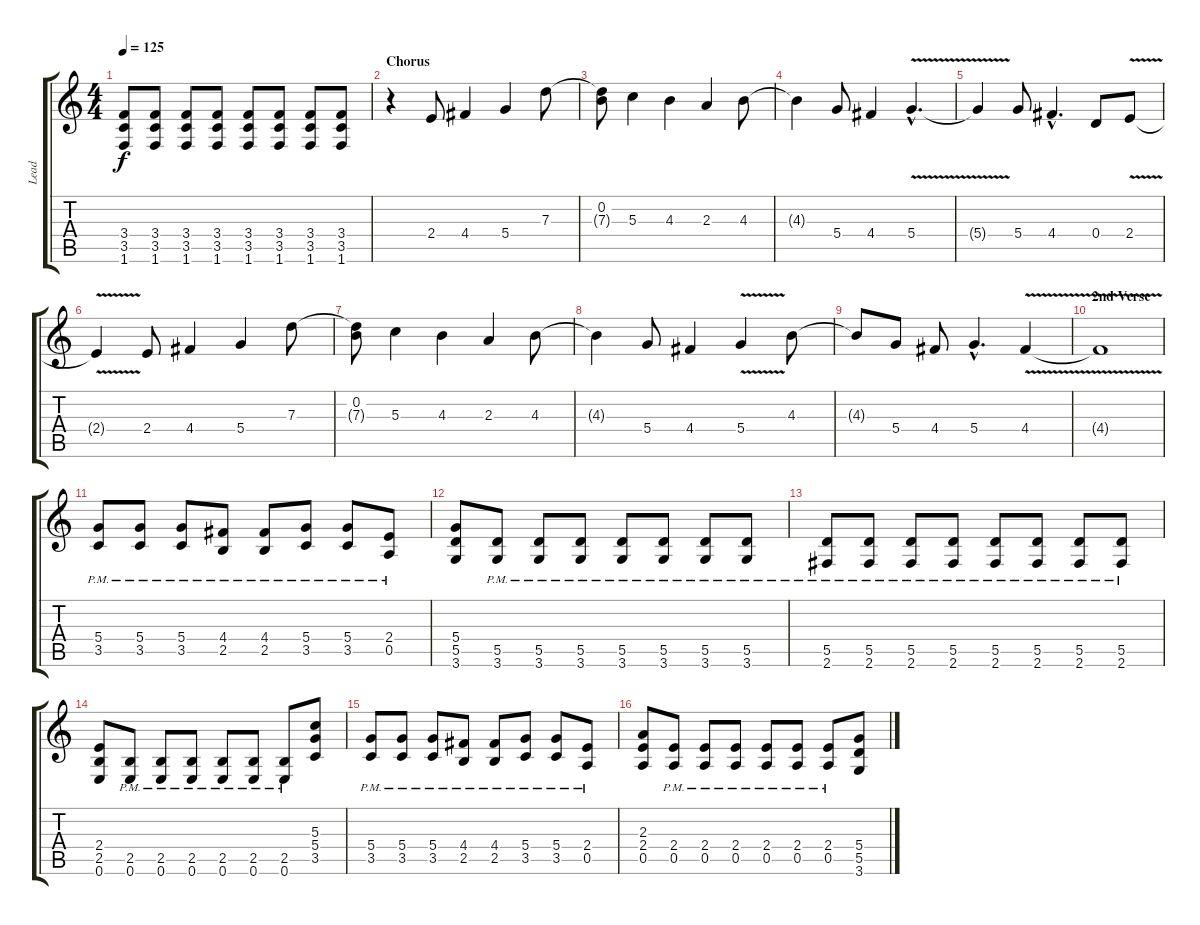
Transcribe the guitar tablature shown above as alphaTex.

\track ("Lead" "Lead") {instrument distortionguitar}
\staff {score tabs}
\tuning (E4 B3 G3 D3 A2 E2) {hide}
\ts (4 4)
\tempo 125
\clef g2
\ks c
(3.4{t} 3.5{t} 1.6{t}).8{dy f} (3.4 3.5 1.6).8 (3.4 3.5 1.6).8 (3.4 3.5 1.6).8 (3.4 3.5 1.6).8 (3.4 3.5 1.6).8 (3.4 3.5 1.6).8 (3.4 3.5 1.6).8 |
\section ("" "Chorus")
r.4 2.4.8 4.4.4 5.4.4 7.3.8 |
(0.2 7.3{t}).8 5.3.4 4.3.4 2.3.4 4.3.8 |
4.3{t}.4 5.4.8 4.4.4 5.4{v hac}.4{d} |
5.4{t}.4 5.4.8 4.4{hac}.4{d} 0.4.8 2.4{v}.8 |
2.4{t}.4 2.4.8 4.4.4 5.4.4 7.3.8 |
(0.2 7.3{t}).8 5.3.4 4.3.4 2.3.4 4.3.8 |
4.3{t}.4 5.4.8 4.4.4 5.4{v}.4 4.3.8 |
4.3{t}.8 5.4.8 4.4.8 5.4{hac}.4{d} 4.4{v}.4 |
\section ("" "2nd Verse")
4.4{t}.1 |
(5.4{pm} 3.5{pm}).8 (5.4{pm} 3.5{pm}).8 (5.4{pm} 3.5{pm}).8 (4.4{pm} 2.5{pm}).8 (4.4{pm} 2.5{pm}).8 (5.4{pm} 3.5{pm}).8 (5.4{pm} 3.5{pm}).8 (2.4{pm} 0.5{pm}).8 |
(5.4 5.5 3.6).8 (5.5{pm} 3.6{pm}).8 (5.5{pm} 3.6{pm}).8 (5.5{pm} 3.6{pm}).8 (5.5{pm} 3.6{pm}).8 (5.5{pm} 3.6{pm}).8 (5.5{pm} 3.6{pm}).8 (5.5{pm} 3.6{pm}).8 |
(5.5{pm} 2.6{pm}).8 (5.5{pm} 2.6{pm}).8 (5.5{pm} 2.6{pm}).8 (5.5{pm} 2.6{pm}).8 (5.5{pm} 2.6{pm}).8 (5.5{pm} 2.6{pm}).8 (5.5{pm} 2.6{pm}).8 (5.5{pm} 2.6{pm}).8 |
(2.4 2.5 0.6).8 (2.5{pm} 0.6{pm}).8 (2.5{pm} 0.6{pm}).8 (2.5{pm} 0.6{pm}).8 (2.5{pm} 0.6{pm}).8 (2.5{pm} 0.6{pm}).8 (2.5{pm} 0.6{pm}).8 (5.3 5.4 3.5).8 |
(5.4{pm} 3.5{pm}).8 (5.4{pm} 3.5{pm}).8 (5.4{pm} 3.5{pm}).8 (4.4{pm} 2.5{pm}).8 (4.4{pm} 2.5{pm}).8 (5.4{pm} 3.5{pm}).8 (5.4{pm} 3.5{pm}).8 (2.4{pm} 0.5{pm}).8 |
(2.3 2.4 0.5).8 (2.4{pm} 0.5{pm}).8 (2.4{pm} 0.5{pm}).8 (2.4{pm} 0.5{pm}).8 (2.4{pm} 0.5{pm}).8 (2.4{pm} 0.5{pm}).8 (2.4{pm} 0.5{pm}).8 (5.4 5.5 3.6).8
